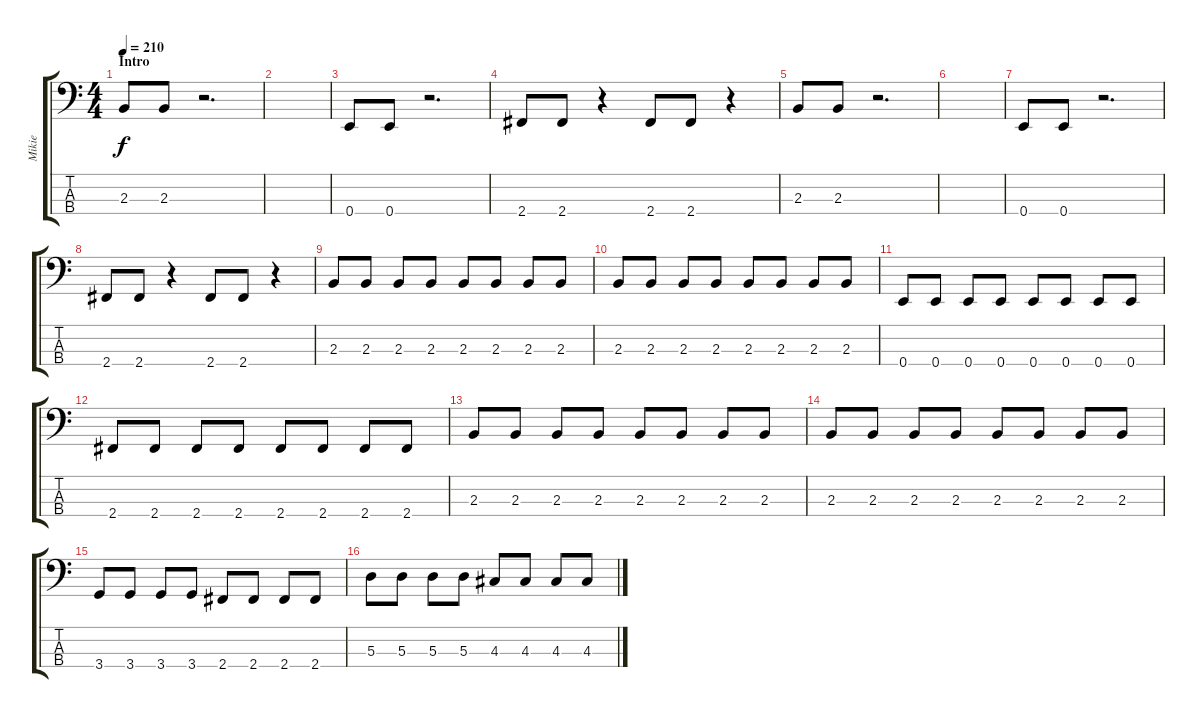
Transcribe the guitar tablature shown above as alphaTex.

\track ("Mikie" "Mikie") {instrument electricbasspick}
\staff {score tabs}
\tuning (G2 D2 A1 E1) {hide}
\ts (4 4)
\section ("" "Intro")
\tempo 210
\clef f4
\ks c
2.3.8{dy f instrument electricbasspick} 2.3.8 r.2{d} |
|
0.4.8 0.4.8 r.2{d} |
2.4.8 2.4.8 r.4 2.4.8 2.4.8 r.4 |
2.3.8 2.3.8 r.2{d} |
|
0.4.8 0.4.8 r.2{d} |
2.4.8 2.4.8 r.4 2.4.8 2.4.8 r.4 |
2.3.8 2.3.8 2.3.8 2.3.8 2.3.8 2.3.8 2.3.8 2.3.8 |
2.3.8 2.3.8 2.3.8 2.3.8 2.3.8 2.3.8 2.3.8 2.3.8 |
0.4.8 0.4.8 0.4.8 0.4.8 0.4.8 0.4.8 0.4.8 0.4.8 |
2.4.8 2.4.8 2.4.8 2.4.8 2.4.8 2.4.8 2.4.8 2.4.8 |
2.3.8 2.3.8 2.3.8 2.3.8 2.3.8 2.3.8 2.3.8 2.3.8 |
2.3.8 2.3.8 2.3.8 2.3.8 2.3.8 2.3.8 2.3.8 2.3.8 |
3.4.8 3.4.8 3.4.8 3.4.8 2.4.8 2.4.8 2.4.8 2.4.8 |
5.3.8 5.3.8 5.3.8 5.3.8 4.3.8 4.3.8 4.3.8 4.3.8
